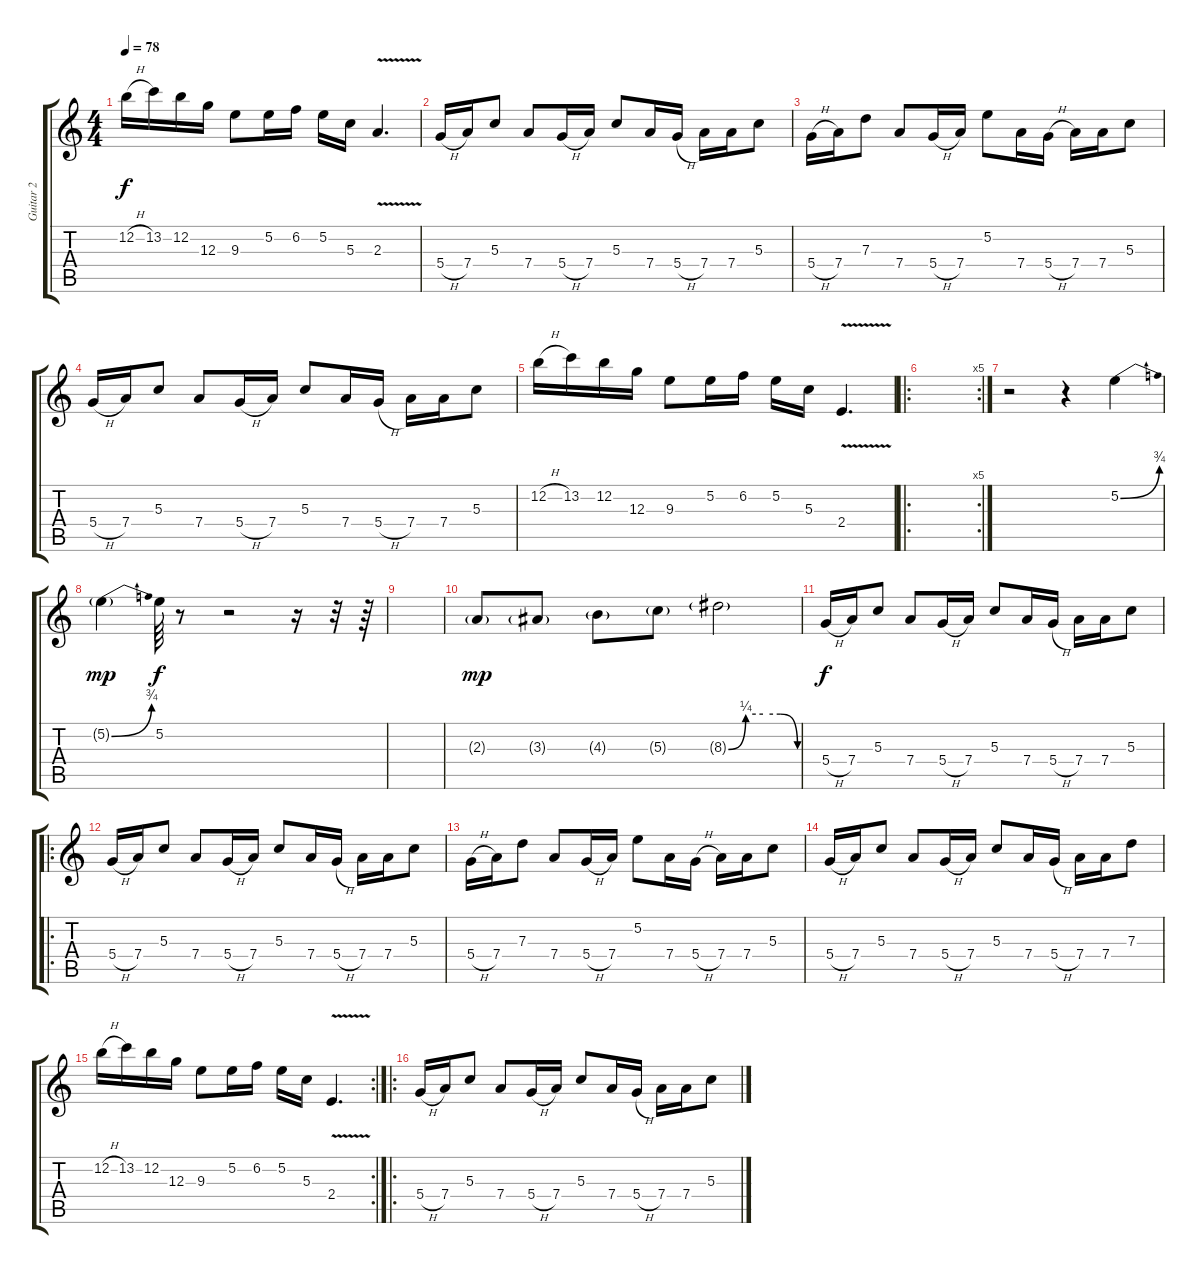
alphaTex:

\track ("Guitar 2" "Guitar 2") {instrument distortionguitar}
\staff {score tabs}
\tuning (E4 B3 G3 D3 A2 E2) {hide}
\ts (4 4)
\tempo 78
\clef g2
\ks c
12.2{h}.16{dy f} 13.2.16 12.2.16 12.3.16 9.3.8 5.2.16 6.2.16 5.2.16 5.3.16 2.3{v}.4{d} |
5.4{h}.16{balance 8} 7.4.16 5.3.8 7.4.8 5.4{h}.16 7.4.16 5.3.8 7.4.16 5.4{h}.16 7.4.16 7.4.16 5.3.8 |
5.4{h}.16 7.4.16 7.3.8 7.4.8 5.4{h}.16 7.4.16 5.2.8 7.4.16 5.4{h}.16 7.4.16 7.4.16 5.3.8 |
5.4{h}.16 7.4.16 5.3.8 7.4.8 5.4{h}.16 7.4.16 5.3.8 7.4.16 5.4{h}.16 7.4.16 7.4.16 5.3.8 |
12.2{h}.16 13.2.16 12.2.16 12.3.16 9.3.8 5.2.16 6.2.16 5.2.16 5.3.16 2.4{v}.4{d} |
\ro
\rc 5
|
r.2 r.4 5.2{be (bend 0 0 60 3)}.4 |
5.2{be (bend 0 0 60 3) g}.4{dy mp} 5.2.64{dy f} r.8 r.2 r.16 r.32 r.64 |
|
2.3{g}.8{dy mp} 3.3{g}.8 4.3{g}.8 5.3{g}.8 8.3{be (custom 0 0 15 1 30 1 45 1 60 0) g}.2 |
5.4{h}.16{dy f balance 8} 7.4.16 5.3.8 7.4.8 5.4{h}.16 7.4.16 5.3.8 7.4.16 5.4{h}.16 7.4.16 7.4.16 5.3.8 |
\ro
5.4{h}.16 7.4.16 5.3.8 7.4.8 5.4{h}.16 7.4.16 5.3.8 7.4.16 5.4{h}.16 7.4.16 7.4.16 5.3.8 |
5.4{h}.16 7.4.16 7.3.8 7.4.8 5.4{h}.16 7.4.16 5.2.8 7.4.16 5.4{h}.16 7.4.16 7.4.16 5.3.8 |
5.4{h}.16 7.4.16 5.3.8 7.4.8 5.4{h}.16 7.4.16 5.3.8 7.4.16 5.4{h}.16 7.4.16 7.4.16 7.3.8 |
\rc 2
12.2{h}.16 13.2.16 12.2.16 12.3.16 9.3.8 5.2.16 6.2.16 5.2.16 5.3.16 2.4{v}.4{d} |
\ro
5.4{h}.16 7.4.16 5.3.8 7.4.8 5.4{h}.16 7.4.16 5.3.8 7.4.16 5.4{h}.16 7.4.16 7.4.16 5.3.8
